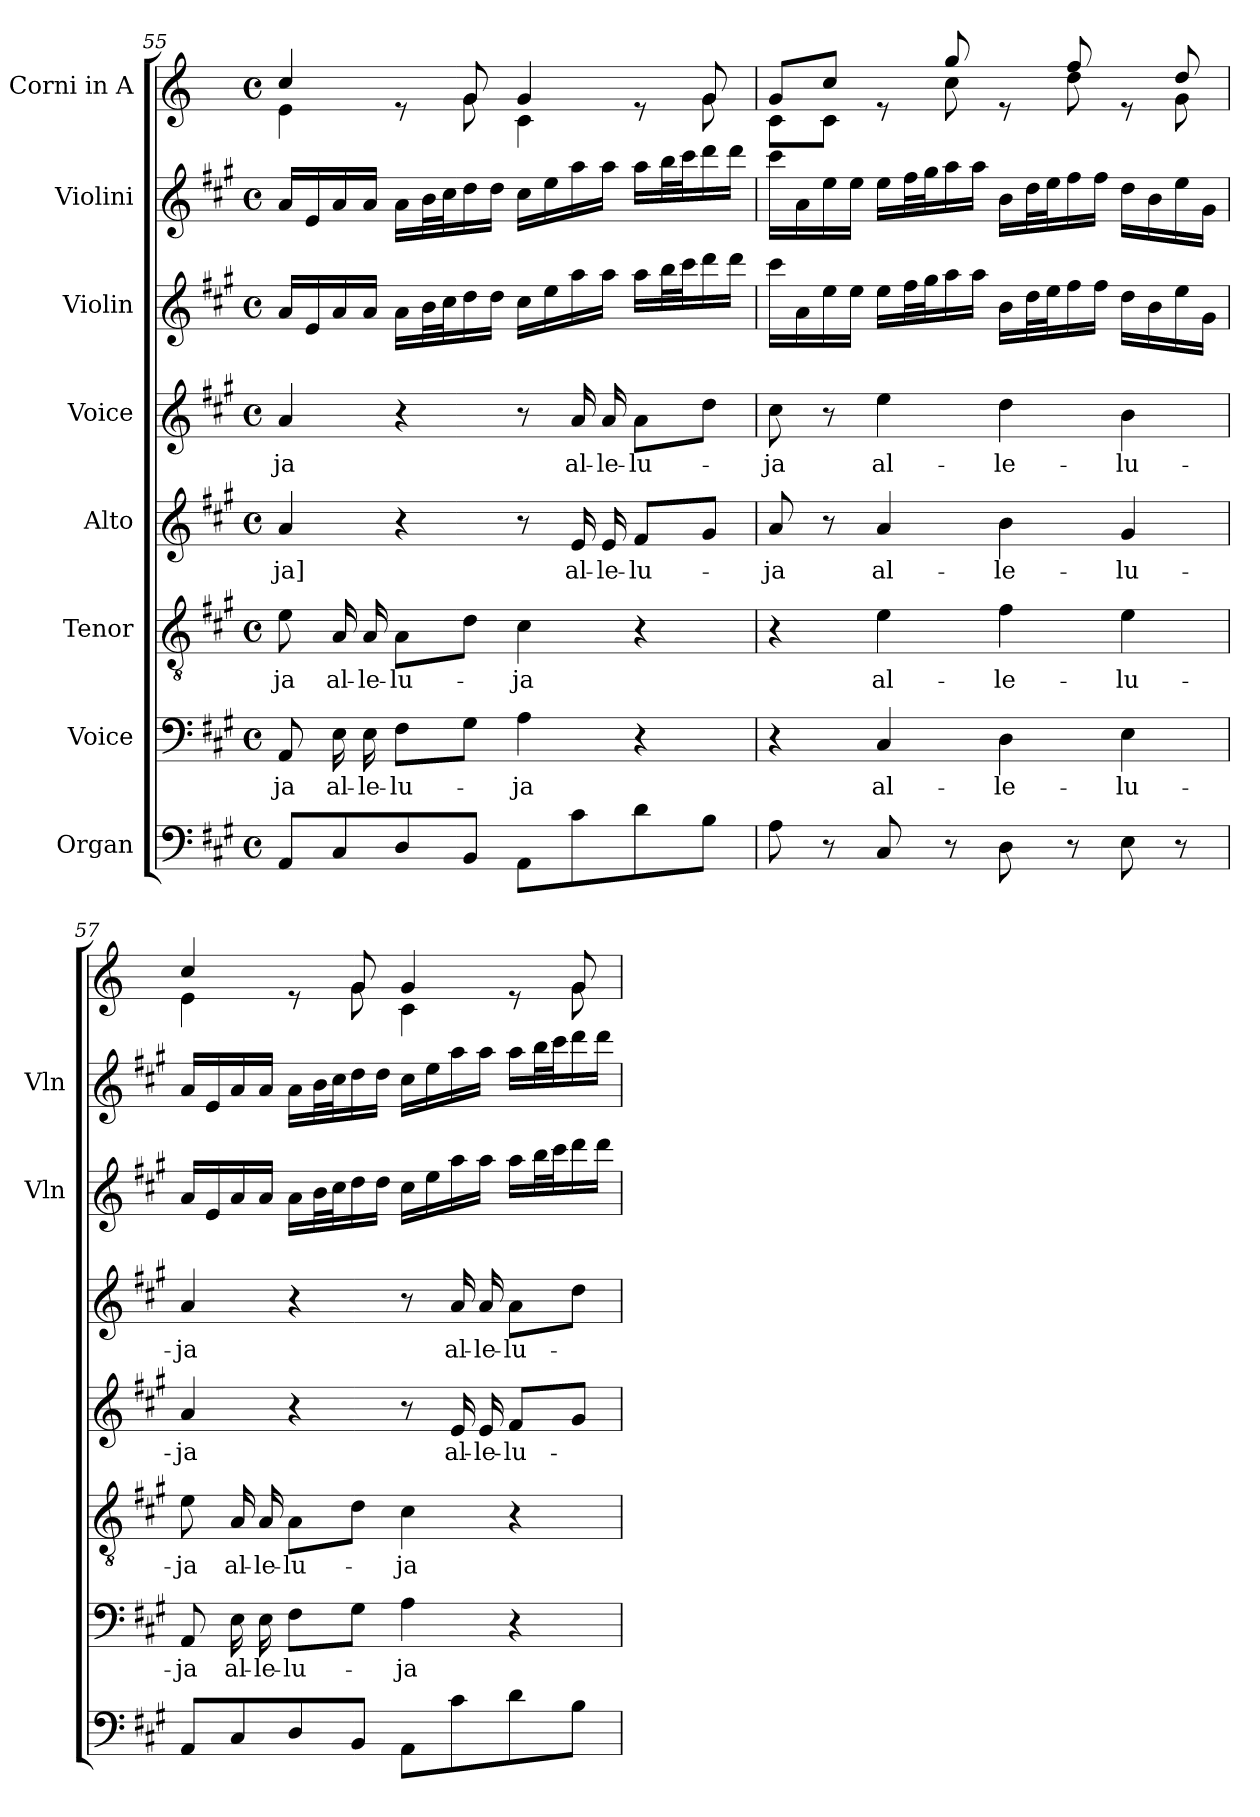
**kern	**kern	**text	**kern	**text	**kern	**text	**kern	**text	**kern	**kern	**kern
*part8	*part7	*part7	*part6	*part6	*part5	*part5	*part4	*part4	*part3	*part2	*part1
*staff8	*staff7	*staff7	*staff6	*staff6	*staff5	*staff5	*staff4	*staff4	*staff3	*staff2	*staff1
*I"Organ	*I"Voice	*	*I"Tenor	*	*I"Alto	*	*I"Voice	*	*I"Violin	*I"Violini	*I"Corni in A
*	*	*	*	*	*	*	*	*	*I'Vln	*I'Vln	*
!!LO:PB:g=z
*clefF4	*clefF4	*	*clefGv2	*	*clefG2	*	*clefG2	*	*clefG2	*clefG2	*clefG2
*	*	*	*	*	*	*	*	*	*	*	*ITrd2c3
*k[f#c#g#]	*k[f#c#g#]	*	*k[f#c#g#]	*	*k[f#c#g#]	*	*k[f#c#g#]	*	*k[f#c#g#]	*k[f#c#g#]	*k[f#c#g#]
*M4/4	*M4/4	*	*M4/4	*	*M4/4	*	*M4/4	*	*M4/4	*M4/4	*M4/4
*met(c)	*met(c)	*	*met(c)	*	*met(c)	*	*met(c)	*	*met(c)	*met(c)	*met(c)
=55	=55	=55	=55	=55	=55	=55	=55	=55	=55	=55	=55
!	!	!LO:LY:b	!	!LO:LY:b	!	!LO:LY:b	!	!LO:LY:b	!	!	!
*	*	*	*	*	*	*	*	*	*	*	*^
8AA/L	8AA/	-ja	8e\	-ja	4a/	-ja]	4a/	-ja	16a/LL	16a/LL	4a/	4c#\
.	.	.	.	.	.	.	.	.	16e/	16e/	.	.
!	!	!LO:LY:b	!	!LO:LY:b	!	!	!	!	!	!	!	!
8C#/	16E\	al-	16A/	al-	.	.	.	.	16a/	16a/	.	.
!	!	!LO:LY:b	!	!LO:LY:b	!	!	!	!	!	!	!	!
.	16E\	-le-	16A/	-le-	.	.	.	.	16a/JJ	16a/JJ	.	.
!	!	!LO:LY:b	!	!LO:LY:b	!	!	!	!	!	!	!	!
8D/	8F#\L	-lu-	8A\L	-lu-	4r	.	4r	.	16a\LL	16a\LL	8re	8ryy
.	.	.	.	.	.	.	.	.	32b\L	32b\L	.	.
.	.	.	.	.	.	.	.	.	32cc#\J	32cc#\J	.	.
8BB/J	8G#\J	.	8d\J	.	.	.	.	.	16dd\	16dd\	8e/	8e\
.	.	.	.	.	.	.	.	.	16dd\JJ	16dd\JJ	.	.
!	!	!LO:LY:b	!	!LO:LY:b	!	!	!	!	!	!	!	!
8AA\L	4A\	-ja	4c#\	-ja	8r	.	8r	.	16cc#\LL	16cc#\LL	4e/	4A\
.	.	.	.	.	.	.	.	.	16ee\	16ee\	.	.
!	!	!	!	!	!	!LO:LY:b	!	!LO:LY:b	!	!	!	!
8c#\	.	.	.	.	16e/	al-	16a/	al-	16aa\	16aa\	.	.
!	!	!	!	!	!	!LO:LY:b	!	!LO:LY:b	!	!	!	!
.	.	.	.	.	16e/	-le-	16a/	-le-	16aa\JJ	16aa\JJ	.	.
!	!	!	!	!	!	!LO:LY:b	!	!LO:LY:b	!	!	!	!
8d\	4r	.	4r	.	8f#/L	-lu-	8a\L	-lu-	16aa\LL	16aa\LL	8re	8ryy
.	.	.	.	.	.	.	.	.	32bb\L	32bb\L	.	.
.	.	.	.	.	.	.	.	.	32ccc#\J	32ccc#\J	.	.
8B\J	.	.	.	.	8g#/J	.	8dd\J	.	16ddd\	16ddd\	8e/	8e\
.	.	.	.	.	.	.	.	.	16ddd\JJ	16ddd\JJ	.	.
=56	=56	=56	=56	=56	=56	=56	=56	=56	=56	=56	=56	=56
!	!	!	!	!	!	!LO:LY:b	!	!LO:LY:b	!	!	!	!
8A\	4r	.	4r	.	8a/	-ja	8cc#\	-ja	16ccc#\LL	16ccc#\LL	8e/L	8A\L
.	.	.	.	.	.	.	.	.	16a\	16a\	.	.
8r	.	.	.	.	8r	.	8r	.	16ee\	16ee\	8a/J	8A\J
.	.	.	.	.	.	.	.	.	16ee\JJ	16ee\JJ	.	.
!	!	!LO:LY:b	!	!LO:LY:b	!	!LO:LY:b	!	!LO:LY:b	!	!	!	!
8C#/	4C#/	al-	4e\	al-	4a/	al-	4ee\	al-	16ee\LL	16ee\LL	8re	8ryy
.	.	.	.	.	.	.	.	.	32ff#\L	32ff#\L	.	.
.	.	.	.	.	.	.	.	.	32gg#\J	32gg#\J	.	.
8r	.	.	.	.	.	.	.	.	16aa\	16aa\	8ee/	8a\
.	.	.	.	.	.	.	.	.	16aa\JJ	16aa\JJ	.	.
!	!	!LO:LY:b	!	!LO:LY:b	!	!LO:LY:b	!	!LO:LY:b	!	!	!	!
8D\	4D\	-le-	4f#\	-le-	4b\	-le-	4dd\	-le-	16b\LL	16b\LL	8re	8ryy
.	.	.	.	.	.	.	.	.	32dd\L	32dd\L	.	.
.	.	.	.	.	.	.	.	.	32ee\J	32ee\J	.	.
8r	.	.	.	.	.	.	.	.	16ff#\	16ff#\	8dd/	8b\
.	.	.	.	.	.	.	.	.	16ff#\JJ	16ff#\JJ	.	.
!	!	!LO:LY:b	!	!LO:LY:b	!	!LO:LY:b	!	!LO:LY:b	!	!	!	!
8E\	4E\	-lu-	4e\	-lu-	4g#/	-lu-	4b\	-lu-	16dd\LL	16dd\LL	8re	8ryy
.	.	.	.	.	.	.	.	.	16b\	16b\	.	.
8r	.	.	.	.	.	.	.	.	16ee\	16ee\	8b/	8e\
.	.	.	.	.	.	.	.	.	16g#\JJ	16g#\JJ	.	.
!!LO:PB:g=z	!!
=57	=57	=57	=57	=57	=57	=57	=57	=57	=57	=57	=57	=57
!	!	!LO:LY:b	!	!LO:LY:b	!	!LO:LY:b	!	!LO:LY:b	!	!	!	!
8AA/L	8AA/	-ja	8e\	-ja	4a/	-ja	4a/	-ja	16a/LL	16a/LL	4a/	4c#\
.	.	.	.	.	.	.	.	.	16e/	16e/	.	.
!	!	!LO:LY:b	!	!LO:LY:b	!	!	!	!	!	!	!	!
8C#/	16E\	al-	16A/	al-	.	.	.	.	16a/	16a/	.	.
!	!	!LO:LY:b	!	!LO:LY:b	!	!	!	!	!	!	!	!
.	16E\	-le-	16A/	-le-	.	.	.	.	16a/JJ	16a/JJ	.	.
!	!	!LO:LY:b	!	!LO:LY:b	!	!	!	!	!	!	!	!
8D/	8F#\L	-lu-	8A\L	-lu-	4r	.	4r	.	16a\LL	16a\LL	8re	8ryy
.	.	.	.	.	.	.	.	.	32b\L	32b\L	.	.
.	.	.	.	.	.	.	.	.	32cc#\J	32cc#\J	.	.
8BB/J	8G#\J	.	8d\J	.	.	.	.	.	16dd\	16dd\	8e/	8e\
.	.	.	.	.	.	.	.	.	16dd\JJ	16dd\JJ	.	.
!	!	!LO:LY:b	!	!LO:LY:b	!	!	!	!	!	!	!	!
8AA\L	4A\	-ja	4c#\	-ja	8r	.	8r	.	16cc#\LL	16cc#\LL	4e/	4A\
.	.	.	.	.	.	.	.	.	16ee\	16ee\	.	.
!	!	!	!	!	!	!LO:LY:b	!	!LO:LY:b	!	!	!	!
8c#\	.	.	.	.	16e/	al-	16a/	al-	16aa\	16aa\	.	.
!	!	!	!	!	!	!LO:LY:b	!	!LO:LY:b	!	!	!	!
.	.	.	.	.	16e/	-le-	16a/	-le-	16aa\JJ	16aa\JJ	.	.
!	!	!	!	!	!	!LO:LY:b	!	!LO:LY:b	!	!	!	!
8d\	4r	.	4r	.	8f#/L	-lu-	8a\L	-lu-	16aa\LL	16aa\LL	8re	8ryy
.	.	.	.	.	.	.	.	.	32bb\L	32bb\L	.	.
.	.	.	.	.	.	.	.	.	32ccc#\J	32ccc#\J	.	.
8B\J	.	.	.	.	8g#/J	.	8dd\J	.	16ddd\	16ddd\	8e/	8e\
.	.	.	.	.	.	.	.	.	16ddd\JJ	16ddd\JJ	.	.
*	*	*	*	*	*	*	*	*	*	*	*v	*v
=	=	=	=	=	=	=	=	=	=	=	=
*-	*-	*-	*-	*-	*-	*-	*-	*-	*-	*-	*-
